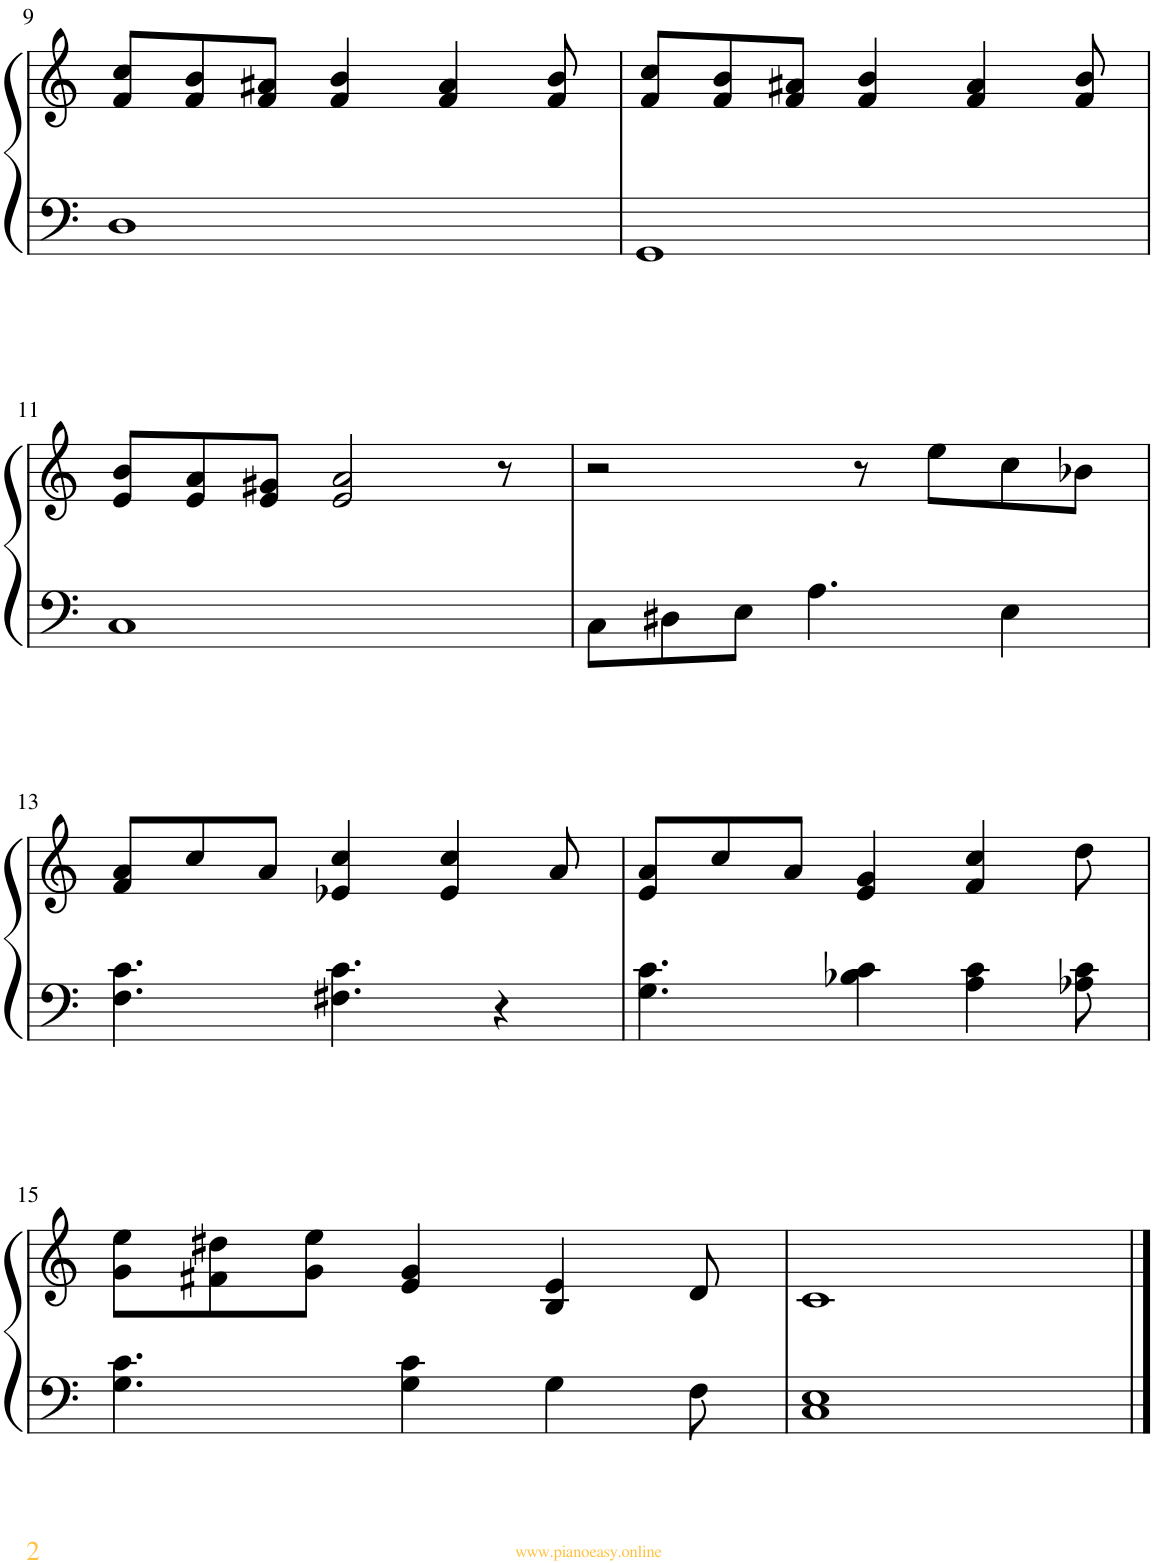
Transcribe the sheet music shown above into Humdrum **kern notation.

**kern	**kern
*part1	*part1
*staff2	*staff1
*I"Piano	*
*I'Pno.	*
!!LO:PB:g=z
*clefF4	*clefG2
*k[]	*k[]
*M4/4	*M4/4
=9	=9
1D	8f/ 8cc/L
.	8f/ 8b/
.	8f/ 8a#X/J
.	4f/ 4b/
.	4f/ 4a#/
.	8f/ 8b/
=10	=10
1GG	8f/ 8cc/L
.	8f/ 8b/
.	8f/ 8a#X/J
.	4f/ 4b/
.	4f/ 4a#/
.	8f/ 8b/
!!LO:LB:g=z
=11	=11
1C	8e/ 8b/L
.	8e/ 8a/
.	8e/ 8g#X/J
.	2e/ 2a/
.	8r
=12	=12
8C\L	2r
8D#X\	.
8E\J	.
4.A\	.
.	8r
.	8ee\L
4E\	8cc\
.	8b-X\J
!!LO:LB:g=z
=13	=13
4.F\ 4.c\	8f/ 8a/L
.	8cc/
.	8a/J
4.F#X\ 4.c\	4e-X/ 4cc/
.	4e-/ 4cc/
4r	.
.	8a/
=14	=14
4.G\ 4.c\	8e/ 8a/L
.	8cc/
.	8a/J
4B-X\ 4c\	4e/ 4g/
4A\ 4c\	4f/ 4cc/
8A-X\ 8c\	8dd\
!!LO:LB:g=z
=15	=15
4.G\ 4.c\	8g\ 8ee\L
.	8f#X\ 8dd#X\
.	8g\ 8ee\J
4G\ 4c\	4e/ 4g/
4G\	4B/ 4e/
8F\	8d/
=16	=16
1C 1E	1c
==	==
*-	*-
